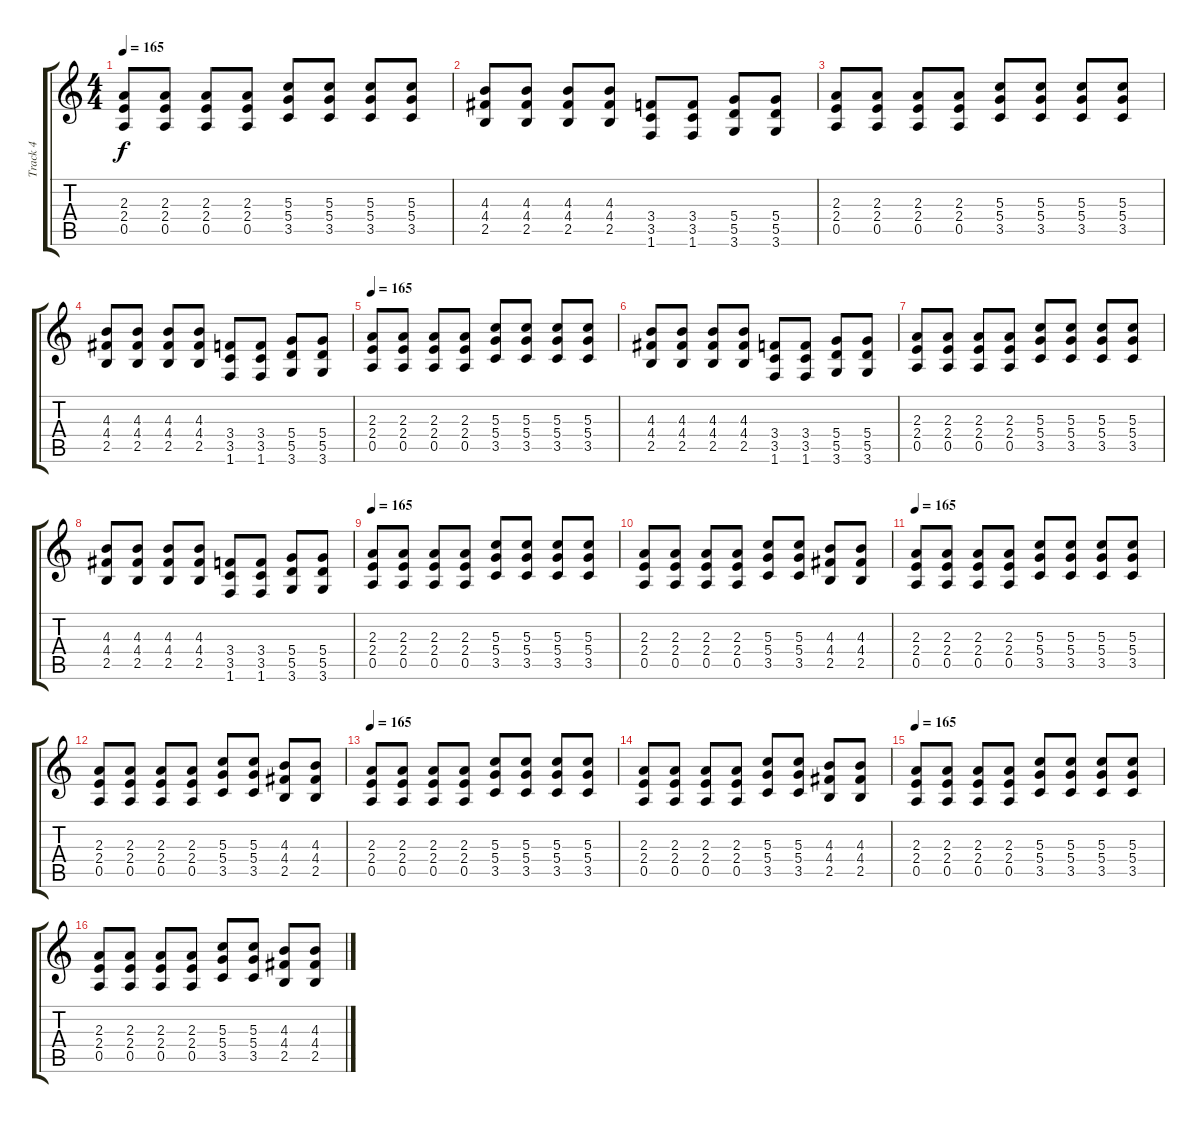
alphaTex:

\track ("Track 4" "Track 4") {instrument distortionguitar}
\staff {score tabs}
\tuning (E4 B3 G3 D3 A2 E2) {hide}
\ts (4 4)
\tempo 165
\clef g2
\ks c
(2.3 2.4 0.5).8{dy f} (2.3 2.4 0.5).8 (2.3 2.4 0.5).8 (2.3 2.4 0.5).8 (5.3 5.4 3.5).8 (5.3 5.4 3.5).8 (5.3 5.4 3.5).8 (5.3 5.4 3.5).8 |
(4.3 4.4 2.5).8 (4.3 4.4 2.5).8 (4.3 4.4 2.5).8 (4.3 4.4 2.5).8 (3.4 3.5 1.6).8 (3.4 3.5 1.6).8 (5.4 5.5 3.6).8 (5.4 5.5 3.6).8 |
(2.3 2.4 0.5).8 (2.3 2.4 0.5).8 (2.3 2.4 0.5).8 (2.3 2.4 0.5).8 (5.3 5.4 3.5).8 (5.3 5.4 3.5).8 (5.3 5.4 3.5).8 (5.3 5.4 3.5).8 |
(4.3 4.4 2.5).8 (4.3 4.4 2.5).8 (4.3 4.4 2.5).8 (4.3 4.4 2.5).8 (3.4 3.5 1.6).8 (3.4 3.5 1.6).8 (5.4 5.5 3.6).8 (5.4 5.5 3.6).8 |
\tempo 165
(2.3 2.4 0.5).8 (2.3 2.4 0.5).8 (2.3 2.4 0.5).8 (2.3 2.4 0.5).8 (5.3 5.4 3.5).8 (5.3 5.4 3.5).8 (5.3 5.4 3.5).8 (5.3 5.4 3.5).8 |
(4.3 4.4 2.5).8 (4.3 4.4 2.5).8 (4.3 4.4 2.5).8 (4.3 4.4 2.5).8 (3.4 3.5 1.6).8 (3.4 3.5 1.6).8 (5.4 5.5 3.6).8 (5.4 5.5 3.6).8 |
(2.3 2.4 0.5).8 (2.3 2.4 0.5).8 (2.3 2.4 0.5).8 (2.3 2.4 0.5).8 (5.3 5.4 3.5).8 (5.3 5.4 3.5).8 (5.3 5.4 3.5).8 (5.3 5.4 3.5).8 |
(4.3 4.4 2.5).8 (4.3 4.4 2.5).8 (4.3 4.4 2.5).8 (4.3 4.4 2.5).8 (3.4 3.5 1.6).8 (3.4 3.5 1.6).8 (5.4 5.5 3.6).8 (5.4 5.5 3.6).8 |
\tempo 165
(2.3 2.4 0.5).8 (2.3 2.4 0.5).8 (2.3 2.4 0.5).8 (2.3 2.4 0.5).8 (5.3 5.4 3.5).8 (5.3 5.4 3.5).8 (5.3 5.4 3.5).8 (5.3 5.4 3.5).8 |
(2.3 2.4 0.5).8 (2.3 2.4 0.5).8 (2.3 2.4 0.5).8 (2.3 2.4 0.5).8 (5.3 5.4 3.5).8 (5.3 5.4 3.5).8 (4.3 4.4 2.5).8 (4.3 4.4 2.5).8 |
\tempo 165
(2.3 2.4 0.5).8 (2.3 2.4 0.5).8 (2.3 2.4 0.5).8 (2.3 2.4 0.5).8 (5.3 5.4 3.5).8 (5.3 5.4 3.5).8 (5.3 5.4 3.5).8 (5.3 5.4 3.5).8 |
(2.3 2.4 0.5).8 (2.3 2.4 0.5).8 (2.3 2.4 0.5).8 (2.3 2.4 0.5).8 (5.3 5.4 3.5).8 (5.3 5.4 3.5).8 (4.3 4.4 2.5).8 (4.3 4.4 2.5).8 |
\tempo 165
(2.3 2.4 0.5).8 (2.3 2.4 0.5).8 (2.3 2.4 0.5).8 (2.3 2.4 0.5).8 (5.3 5.4 3.5).8 (5.3 5.4 3.5).8 (5.3 5.4 3.5).8 (5.3 5.4 3.5).8 |
(2.3 2.4 0.5).8 (2.3 2.4 0.5).8 (2.3 2.4 0.5).8 (2.3 2.4 0.5).8 (5.3 5.4 3.5).8 (5.3 5.4 3.5).8 (4.3 4.4 2.5).8 (4.3 4.4 2.5).8 |
\tempo 165
(2.3 2.4 0.5).8 (2.3 2.4 0.5).8 (2.3 2.4 0.5).8 (2.3 2.4 0.5).8 (5.3 5.4 3.5).8 (5.3 5.4 3.5).8 (5.3 5.4 3.5).8 (5.3 5.4 3.5).8 |
(2.3 2.4 0.5).8 (2.3 2.4 0.5).8 (2.3 2.4 0.5).8 (2.3 2.4 0.5).8 (5.3 5.4 3.5).8 (5.3 5.4 3.5).8 (4.3 4.4 2.5).8 (4.3 4.4 2.5).8
